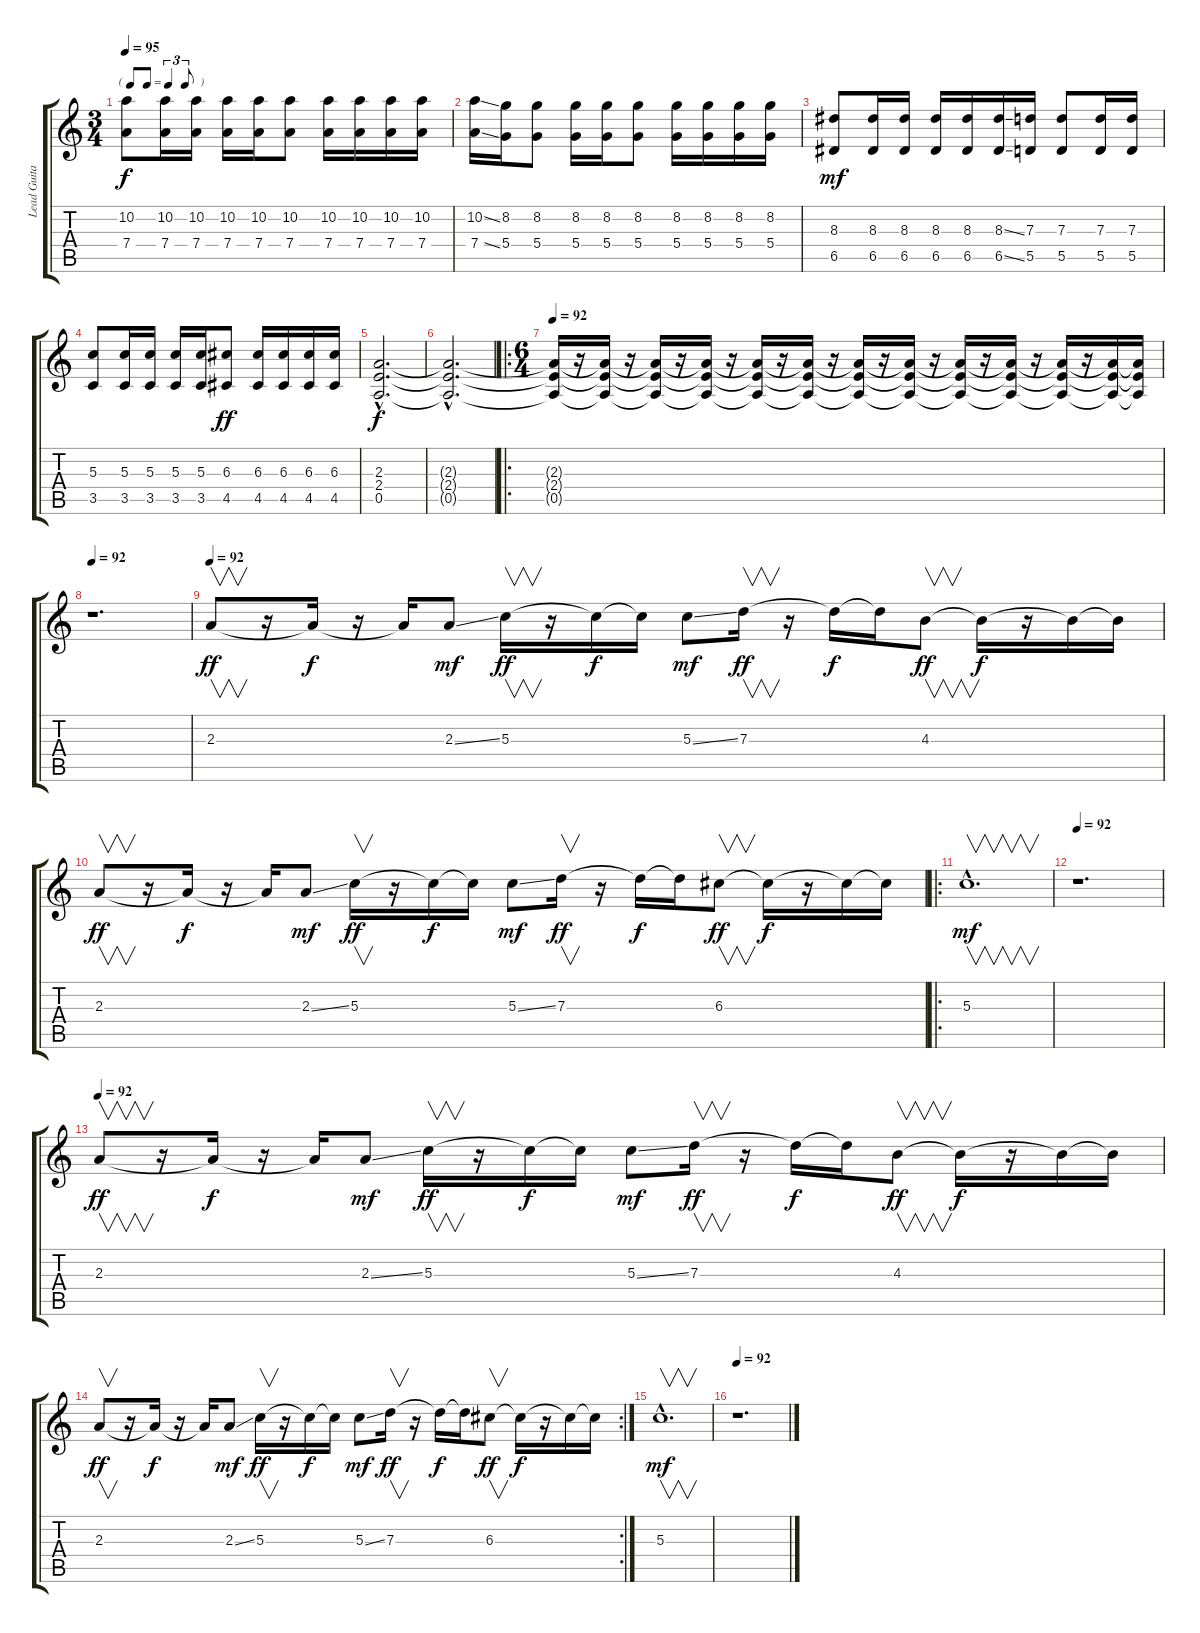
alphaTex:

\track ("Lead Guitar" "Lead Guita") {instrument overdrivenguitar}
\staff {score tabs}
\tuning (E4 B3 G3 D3 A2 E2) {hide}
\ts (3 4)
\tf triplet8th
\tempo 95
\clef g2
\ks c
(10.2 7.4).8{dy f volume 16} (10.2 7.4).16 (10.2 7.4).16 (10.2 7.4).16 (10.2 7.4).16 (10.2 7.4).8 (10.2 7.4).16 (10.2 7.4).16 (10.2 7.4).16 (10.2 7.4).16 |
(10.2{ss} 7.4{ss}).16 (8.2 5.4).16 (8.2 5.4).8 (8.2 5.4).16 (8.2 5.4).16 (8.2 5.4).8 (8.2 5.4).16 (8.2 5.4).16 (8.2 5.4).16 (8.2 5.4).16 |
(8.3 6.5).8{dy mf} (8.3 6.5).16 (8.3 6.5).16 (8.3 6.5).16 (8.3 6.5).16 (8.3{ss} 6.5{ss}).16 (7.3 5.5).16 (7.3 5.5).8 (7.3 5.5).16 (7.3 5.5).16 |
(5.3 3.5).8 (5.3 3.5).16 (5.3 3.5).16 (5.3 3.5).16 (5.3 3.5).16 (6.3 4.5).8{dy ff} (6.3 4.5).16 (6.3 4.5).16 (6.3 4.5).16 (6.3 4.5).16 |
(2.3{hac} 2.4{hac} 0.5{hac}).2{d dy f} |
(2.3{hac t} 2.4{hac t} 0.5{hac t}).2{d} |
\ro
\ts (6 4)
\tempo 92
(2.3{t} 2.4{t} 0.5{t}).16{volume 16} r.16 (2.3{t} 2.4{t} 0.5{t}).16{volume 15} r.16 (2.3{t} 2.4{t} 0.5{t}).16{volume 14} r.16 (2.3{t} 2.4{t} 0.5{t}).16{volume 14} r.16 (2.3{t} 2.4{t} 0.5{t}).16{volume 13} r.16 (2.3{t} 2.4{t} 0.5{t}).16{volume 13} r.16 (2.3{t} 2.4{t} 0.5{t}).16{volume 12} r.16 (2.3{t} 2.4{t} 0.5{t}).16{volume 11} r.16 (2.3{t} 2.4{t} 0.5{t}).16{volume 11} r.16 (2.3{t} 2.4{t} 0.5{t}).16{volume 10} r.16 (2.3{t} 2.4{t} 0.5{t}).16{volume 9} r.16 (2.3{t} 2.4{t} 0.5{t}).16{volume 8} (2.3{t} 2.4{t} 0.5{t}).16{volume 7} |
\tempo 92
r.1{d} |
\tempo 92
2.3.8{v dy ff volume 16} r.16 2.3{t}.16{dy f} r.16 2.3{t}.16 2.3{ss}.8{dy mf} 5.3.16{v dy ff} r.16 5.3{t}.16{dy f} 5.3{t}.16 5.3{ss}.8{dy mf} 7.3.16{v dy ff} r.16 7.3{t}.16{dy f} 7.3{t}.16 4.3.8{v dy ff} 4.3{t}.16{dy f} r.16 4.3{t}.16 4.3{t}.16 |
2.3.8{v dy ff} r.16 2.3{t}.16{dy f} r.16 2.3{t}.16 2.3{ss}.8{dy mf} 5.3.16{v dy ff} r.16 5.3{t}.16{dy f} 5.3{t}.16 5.3{ss}.8{dy mf} 7.3.16{v dy ff} r.16 7.3{t}.16{dy f} 7.3{t}.16 6.3.8{v dy ff} 6.3{t}.16{dy f} r.16 6.3{t}.16 6.3{t}.16 |
\ro
5.3{hac}.1{v d dy mf} |
\tempo 92
r.1{d} |
\tempo 92
2.3.8{v dy ff} r.16 2.3{t}.16{dy f} r.16 2.3{t}.16 2.3{ss}.8{dy mf} 5.3.16{v dy ff} r.16 5.3{t}.16{dy f} 5.3{t}.16 5.3{ss}.8{dy mf} 7.3.16{v dy ff} r.16 7.3{t}.16{dy f} 7.3{t}.16 4.3.8{v dy ff} 4.3{t}.16{dy f} r.16 4.3{t}.16 4.3{t}.16 |
\rc 2
2.3.8{v dy ff} r.16 2.3{t}.16{dy f} r.16 2.3{t}.16 2.3{ss}.8{dy mf} 5.3.16{v dy ff} r.16 5.3{t}.16{dy f} 5.3{t}.16 5.3{ss}.8{dy mf} 7.3.16{v dy ff} r.16 7.3{t}.16{dy f} 7.3{t}.16 6.3.8{v dy ff} 6.3{t}.16{dy f} r.16 6.3{t}.16 6.3{t}.16 |
5.3{hac}.1{v d dy mf} |
\tempo 92
r.1{d}
